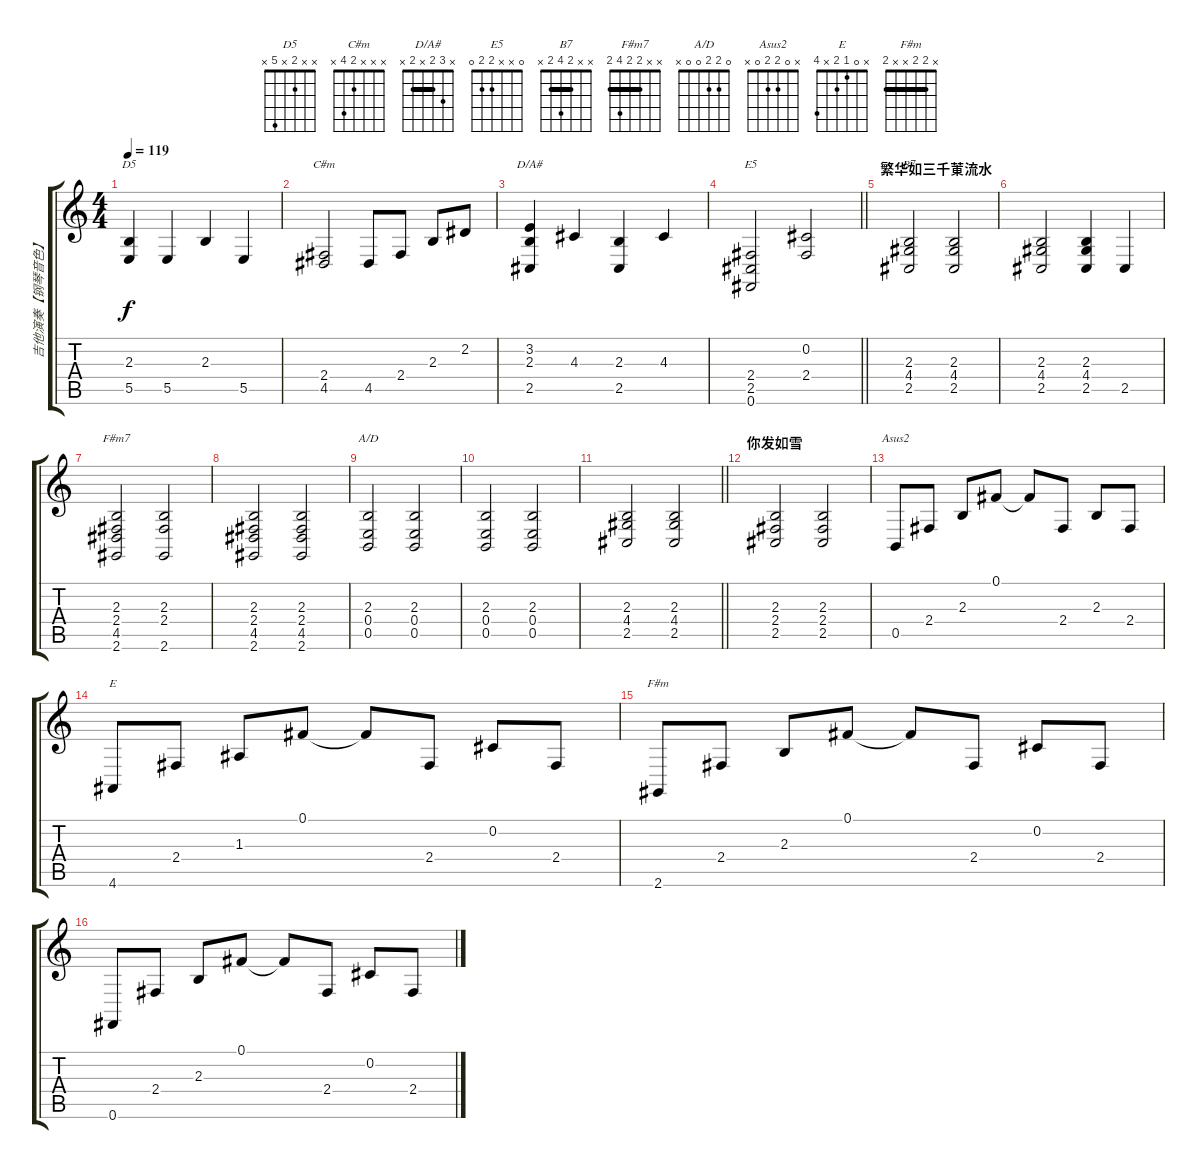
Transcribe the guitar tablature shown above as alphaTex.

\track ("吉他演奏【钢琴音色】" "吉他演奏【钢琴音色】") {instrument brightacousticpiano}
\staff {score tabs}
\tuning (Gb4 Db4 A3 E3 B2 Gb2) {hide}
\chord ("D5" x x 2 x 5 x)
\chord ("C#m" x x x 2 4 x)
\chord ("D/A#" x 3 2 x 2 x) {barre 2}
\chord ("E5" 0 x x 2 2 0)
\chord ("B7" x x 2 4 2 x) {barre 2}
\chord ("F#m7" x x 2 2 4 2) {barre 2}
\chord ("A/D" 0 2 2 0 0 x)
\chord ("Asus2" x 0 2 2 0 x)
\chord ("E" x 0 1 2 x 4)
\chord ("F#m" x 2 2 x x 2) {barre 2}
\ts (4 4)
\tempo 119
\clef g2
\ks c
(2.3 5.5).4{ch "D5" dy f} 5.5.4 2.3.4 5.5.4 |
(2.4 4.5).2{ch "C#m"} 4.5.8 2.4.8 2.3.8 2.2.8 |
(3.2 2.3 2.5).4{ch "D/A#"} 4.3.4 (2.3 2.5).4 4.3.4 |
\barLineRight lightlight
(2.4 2.5 0.6).2{ch "E5"} (0.2 2.4).2 |
\section ("" "繁华如三千菄流水")
(2.3 4.4 2.5).2{ch "B7"} (2.3 4.4 2.5).2 |
(2.3 4.4 2.5).2 (2.3 4.4 2.5).4 2.5.4 |
(2.3 2.4 4.5 2.6).2{ch "F#m7"} (2.3 2.4 2.6).2 |
(2.3 2.4 4.5 2.6).2 (2.3 2.4 4.5 2.6).2 |
(2.3 0.4 0.5).2{ch "A/D"} (2.3 0.4 0.5).2 |
(2.3 0.4 0.5).2 (2.3 0.4 0.5).2 |
\barLineRight lightlight
(2.3 4.4 2.5).2 (2.3 4.4 2.5).2 |
\section ("" "你发如雪")
(2.3 2.4 2.5).2 (2.3 2.4 2.5).2 |
0.5.8{ch "Asus2"} 2.4.8 2.3.8 0.1.8 0.1{t}.8 2.4.8 2.3.8 2.4.8 |
4.6.8{ch "E"} 2.4.8 1.3.8 0.1.8 0.1{t}.8 2.4.8 0.2.8 2.4.8 |
2.6.8{ch "F#m"} 2.4.8 2.3.8 0.1.8 0.1{t}.8 2.4.8 0.2.8 2.4.8 |
0.6.8 2.4.8 2.3.8 0.1.8 0.1{t}.8 2.4.8 0.2.8 2.4.8
